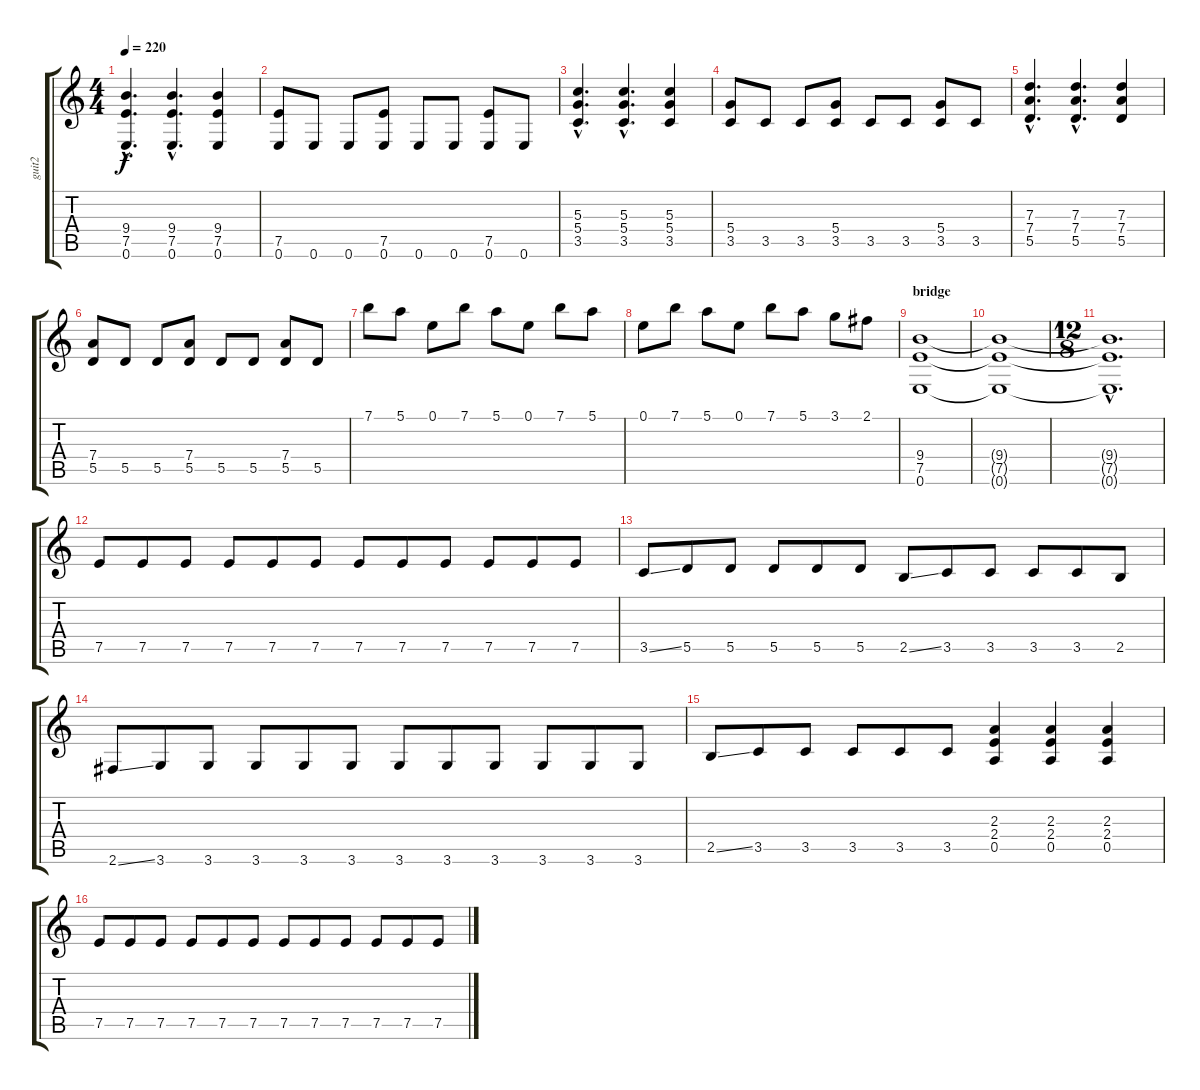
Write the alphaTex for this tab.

\track ("guit2" "guit2") {instrument distortionguitar}
\staff {score tabs}
\tuning (E4 B3 G3 D3 A2 E2) {hide}
\ts (4 4)
\tempo 220
\clef g2
\ks c
(9.4{hac} 7.5{hac} 0.6{hac}).4{d dy f} (9.4{hac} 7.5{hac} 0.6{hac}).4{d} (9.4 7.5 0.6).4 |
(7.5 0.6).8 0.6.8 0.6.8 (7.5 0.6).8 0.6.8 0.6.8 (7.5 0.6).8 0.6.8 |
(5.3{hac} 5.4{hac} 3.5{hac}).4{d} (5.3{hac} 5.4{hac} 3.5{hac}).4{d} (5.3 5.4 3.5).4 |
(5.4 3.5).8 3.5.8 3.5.8 (5.4 3.5).8 3.5.8 3.5.8 (5.4 3.5).8 3.5.8 |
(7.3{hac} 7.4{hac} 5.5{hac}).4{d} (7.3{hac} 7.4{hac} 5.5{hac}).4{d} (7.3 7.4 5.5).4 |
(7.4 5.5).8 5.5.8 5.5.8 (7.4 5.5).8 5.5.8 5.5.8 (7.4 5.5).8 5.5.8 |
7.1.8 5.1.8 0.1.8 7.1.8 5.1.8 0.1.8 7.1.8 5.1.8 |
0.1.8 7.1.8 5.1.8 0.1.8 7.1.8 5.1.8 3.1.8 2.1.8 |
\section ("" "bridge")
(9.4 7.5 0.6).1 |
(9.4{t} 7.5{t} 0.6{t}).1 |
\ts (12 8)
(9.4{hac t} 7.5{hac t} 0.6{hac t}).1{d} |
7.5.8 7.5.8 7.5.8 7.5.8 7.5.8 7.5.8 7.5.8 7.5.8 7.5.8 7.5.8 7.5.8 7.5.8 |
3.5{ss}.8 5.5.8 5.5.8 5.5.8 5.5.8 5.5.8 2.5{ss}.8 3.5.8 3.5.8 3.5.8 3.5.8 2.5.8 |
2.6{ss}.8 3.6.8 3.6.8 3.6.8 3.6.8 3.6.8 3.6.8 3.6.8 3.6.8 3.6.8 3.6.8 3.6.8 |
2.5{ss}.8 3.5.8 3.5.8 3.5.8 3.5.8 3.5.8 (2.3 2.4 0.5).4 (2.3 2.4 0.5).4 (2.3 2.4 0.5).4 |
7.5.8 7.5.8 7.5.8 7.5.8 7.5.8 7.5.8 7.5.8 7.5.8 7.5.8 7.5.8 7.5.8 7.5.8
